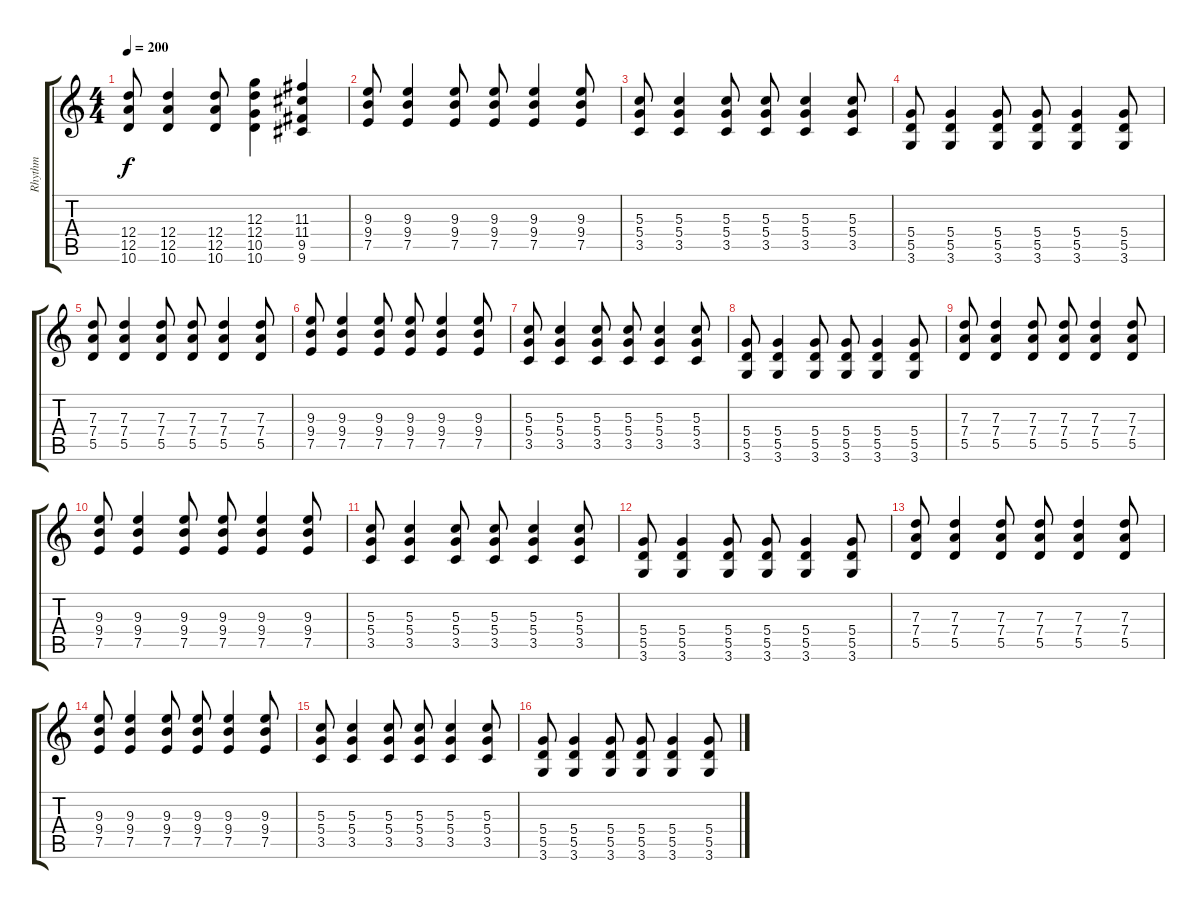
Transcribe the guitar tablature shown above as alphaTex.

\track ("Rhythm" "Rhythm") {instrument overdrivenguitar}
\staff {score tabs}
\tuning (E4 B3 G3 D3 A2 E2) {hide}
\ts (4 4)
\tempo 200
\clef g2
\ks c
(12.4 12.5 10.6).8{dy f} (12.4 12.5 10.6).4 (12.4 12.5 10.6).8 (12.3 12.4 10.5 10.6).4 (11.3 11.4 9.5 9.6).4 |
(9.3 9.4 7.5).8 (9.3 9.4 7.5).4 (9.3 9.4 7.5).8 (9.3 9.4 7.5).8 (9.3 9.4 7.5).4 (9.3 9.4 7.5).8 |
(5.3 5.4 3.5).8 (5.3 5.4 3.5).4 (5.3 5.4 3.5).8 (5.3 5.4 3.5).8 (5.3 5.4 3.5).4 (5.3 5.4 3.5).8 |
(5.4 5.5 3.6).8 (5.4 5.5 3.6).4 (5.4 5.5 3.6).8 (5.4 5.5 3.6).8 (5.4 5.5 3.6).4 (5.4 5.5 3.6).8 |
(7.3 7.4 5.5).8 (7.3 7.4 5.5).4 (7.3 7.4 5.5).8 (7.3 7.4 5.5).8 (7.3 7.4 5.5).4 (7.3 7.4 5.5).8 |
(9.3 9.4 7.5).8 (9.3 9.4 7.5).4 (9.3 9.4 7.5).8 (9.3 9.4 7.5).8 (9.3 9.4 7.5).4 (9.3 9.4 7.5).8 |
(5.3 5.4 3.5).8 (5.3 5.4 3.5).4 (5.3 5.4 3.5).8 (5.3 5.4 3.5).8 (5.3 5.4 3.5).4 (5.3 5.4 3.5).8 |
(5.4 5.5 3.6).8 (5.4 5.5 3.6).4 (5.4 5.5 3.6).8 (5.4 5.5 3.6).8 (5.4 5.5 3.6).4 (5.4 5.5 3.6).8 |
(7.3 7.4 5.5).8 (7.3 7.4 5.5).4 (7.3 7.4 5.5).8 (7.3 7.4 5.5).8 (7.3 7.4 5.5).4 (7.3 7.4 5.5).8 |
(9.3 9.4 7.5).8 (9.3 9.4 7.5).4 (9.3 9.4 7.5).8 (9.3 9.4 7.5).8 (9.3 9.4 7.5).4 (9.3 9.4 7.5).8 |
(5.3 5.4 3.5).8 (5.3 5.4 3.5).4 (5.3 5.4 3.5).8 (5.3 5.4 3.5).8 (5.3 5.4 3.5).4 (5.3 5.4 3.5).8 |
(5.4 5.5 3.6).8 (5.4 5.5 3.6).4 (5.4 5.5 3.6).8 (5.4 5.5 3.6).8 (5.4 5.5 3.6).4 (5.4 5.5 3.6).8 |
(7.3 7.4 5.5).8 (7.3 7.4 5.5).4 (7.3 7.4 5.5).8 (7.3 7.4 5.5).8 (7.3 7.4 5.5).4 (7.3 7.4 5.5).8 |
(9.3 9.4 7.5).8 (9.3 9.4 7.5).4 (9.3 9.4 7.5).8 (9.3 9.4 7.5).8 (9.3 9.4 7.5).4 (9.3 9.4 7.5).8 |
(5.3 5.4 3.5).8 (5.3 5.4 3.5).4 (5.3 5.4 3.5).8 (5.3 5.4 3.5).8 (5.3 5.4 3.5).4 (5.3 5.4 3.5).8 |
(5.4 5.5 3.6).8 (5.4 5.5 3.6).4 (5.4 5.5 3.6).8 (5.4 5.5 3.6).8 (5.4 5.5 3.6).4 (5.4 5.5 3.6).8
